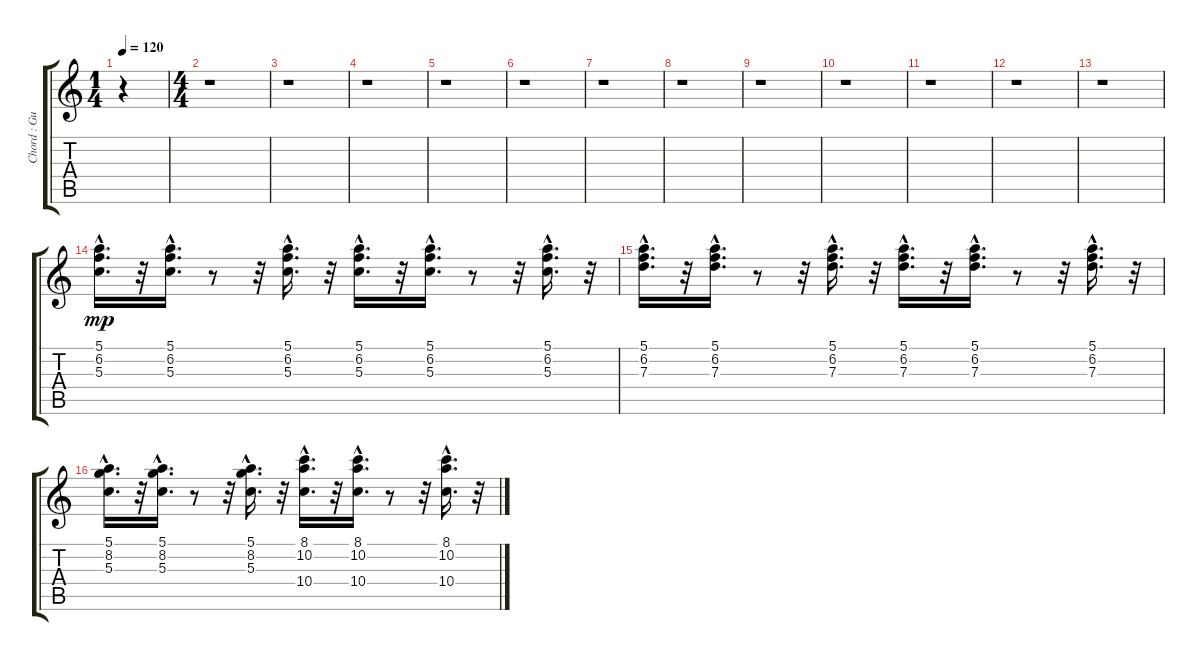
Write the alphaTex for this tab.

\track ("Chord : Guitar      " "Chord : Gu") {instrument acousticguitarsteel}
\staff {score tabs}
\tuning (E4 B3 G3 D3 A2 E2) {hide}
\ts (1 4)
\tempo 120
\clef g2
\ks c
r.4{dy mp instrument acousticguitarsteel} |
\ts (4 4)
r.1 |
r.1 |
r.1 |
r.1 |
r.1 |
r.1 |
r.1 |
r.1 |
r.1 |
r.1 |
r.1 |
r.1 |
(5.1{hac} 6.2{hac} 5.3{hac}).16{d} r.32 (5.1{hac} 6.2{hac} 5.3{hac}).16{d} r.8 r.32 (5.1{hac} 6.2{hac} 5.3{hac}).16{d} r.32 (5.1{hac} 6.2{hac} 5.3{hac}).16{d} r.32 (5.1{hac} 6.2{hac} 5.3{hac}).16{d} r.8 r.32 (5.1{hac} 6.2{hac} 5.3{hac}).16{d} r.32 |
(5.1{hac} 6.2{hac} 7.3{hac}).16{d} r.32 (5.1{hac} 6.2{hac} 7.3{hac}).16{d} r.8 r.32 (5.1{hac} 6.2{hac} 7.3{hac}).16{d} r.32 (5.1{hac} 6.2{hac} 7.3{hac}).16{d} r.32 (5.1{hac} 6.2{hac} 7.3{hac}).16{d} r.8 r.32 (5.1{hac} 6.2{hac} 7.3{hac}).16{d} r.32 |
(5.1{hac} 8.2{hac} 5.3{hac}).16{d} r.32 (5.1{hac} 8.2{hac} 5.3{hac}).16{d} r.8 r.32 (5.1{hac} 8.2{hac} 5.3{hac}).16{d} r.32 (8.1{hac} 10.2{hac} 10.4{hac}).16{d} r.32 (8.1{hac} 10.2{hac} 10.4{hac}).16{d} r.8 r.32 (8.1{hac} 10.2{hac} 10.4{hac}).16{d} r.32
